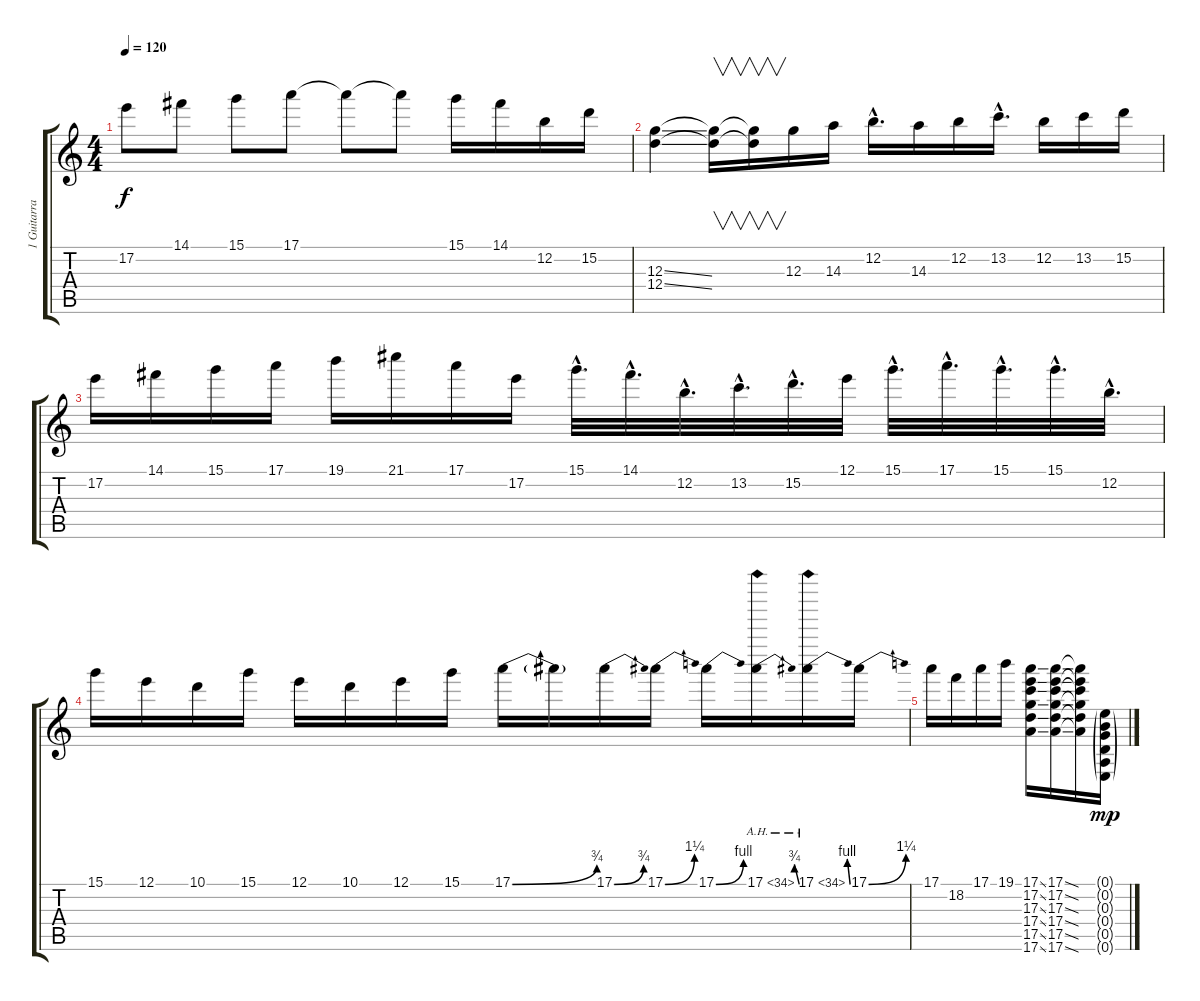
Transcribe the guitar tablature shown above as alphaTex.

\track ("1 Guitarra solista" "1 Guitarra") {instrument distortionguitar}
\staff {score tabs}
\tuning (E4 B3 G3 D3 A2 E2) {hide}
\ts (4 4)
\tempo 120
\clef g2
\ks c
17.2.8{dy f} 14.1.8 15.1.8 17.1.8 17.1{t}.8 17.1{t}.8 15.1.16 14.1.16 12.2.16 15.2.16 |
(12.3{ss} 12.4{ss}).4 (12.3{t} 12.4{t}).16{v} (12.3{t} 12.4{t}).16{v} 12.3.16 14.3.16 12.2{hac}.16{d} 14.3.16 12.2.16 13.2{hac}.16{d} 12.2.16 13.2.16 15.2.16 |
17.2.16 14.1.16 15.1.16 17.1.16 19.1.16 21.1.16 17.1.16 17.2.16 15.1{hac}.32{d} 14.1{hac}.32{d} 12.2{hac}.32{d} 13.2{hac}.32{d} 15.2{hac}.32{d} 12.1.32 15.1{hac}.32{d} 17.1{hac}.32{d} 15.1{hac}.32{d} 15.1{hac}.32{d} 12.2{hac}.32{d} |
15.1.16 12.1.16 10.1.16 15.1.16 12.1.16 10.1.16 12.1.16 15.1.16 17.1{be (bend 0 0 60 3)}.16 17.1{t}.16 17.1{be (bend 0 0 60 3)}.16 17.1{be (bend 0 0 60 5)}.16 17.1{be (bend 0 0 60 4)}.16 17.1{be (bend 0 0 60 3) ah 17}.16 17.1{be (bend 0 0 60 4) ah 17}.16 17.1{be (bend 0 0 60 5)}.16 |
17.1.16 18.2.16 17.1.16 19.1.16 (17.1{ss} 17.2{ss} 17.3{ss} 17.4{ss} 17.5{ss} 17.6{ss}).16 (17.1{ss} 17.2{ss} 17.3{ss} 17.4{ss} 17.5{ss} 17.6{ss}).16 (17.1{t} 17.2{t} 17.3{t} 17.4{t} 17.5{t} 17.6{t}).16 (0.1{g} 0.2{g} 0.3{g} 0.4{g} 0.5{g} 0.6{g}).16{dy mp}
